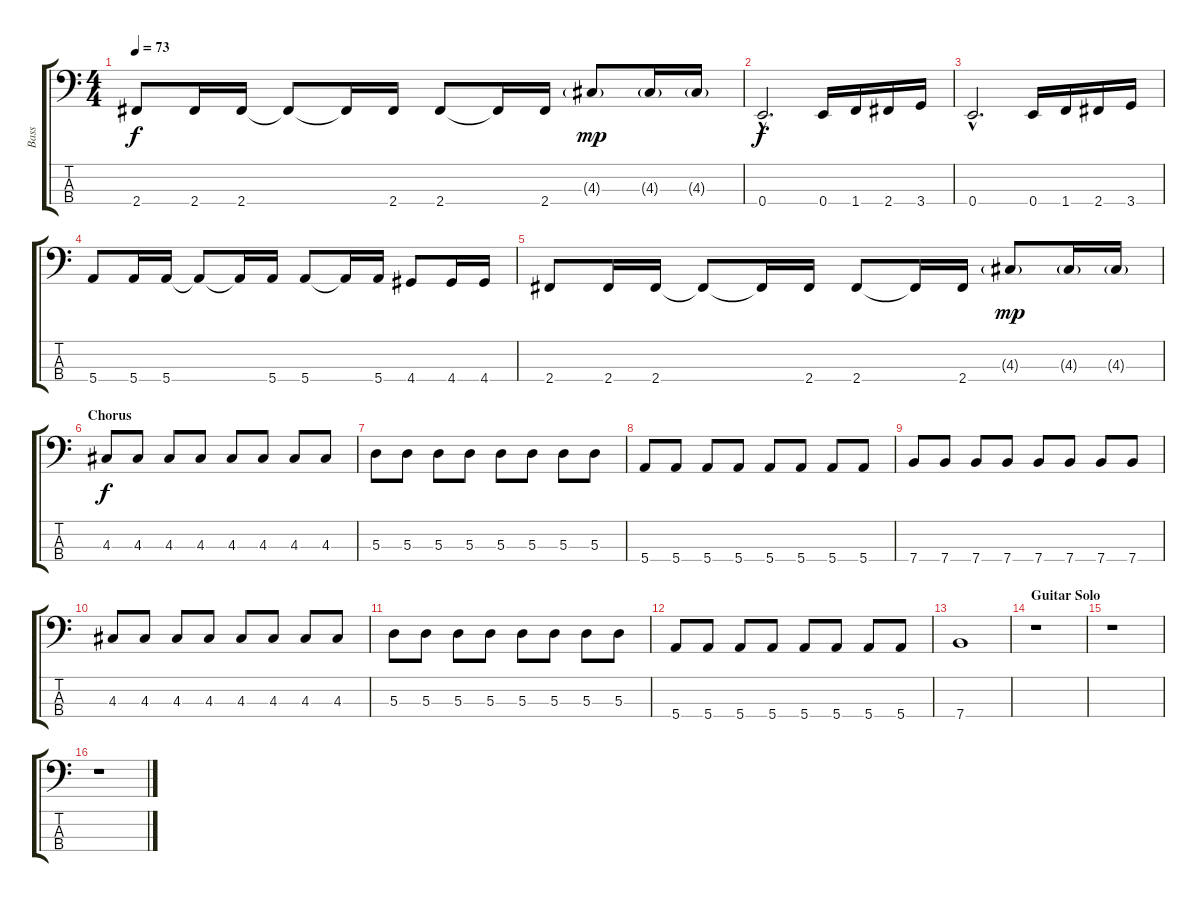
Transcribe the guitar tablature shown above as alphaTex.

\track ("Bass" "Bass") {instrument electricbassfinger}
\staff {score tabs}
\tuning (G2 D2 A1 E1) {hide}
\ts (4 4)
\tempo 73
\clef f4
\ks c
2.4.8{dy f} 2.4.16 2.4.16 2.4{t}.8 2.4{t}.16 2.4.16 2.4.8 2.4{t}.16 2.4.16 4.3{g}.8{dy mp} 4.3{g}.16 4.3{g}.16 |
0.4{hac}.2{d dy f} 0.4.16 1.4.16 2.4.16 3.4.16 |
0.4{hac}.2{d} 0.4.16 1.4.16 2.4.16 3.4.16 |
5.4.8 5.4.16 5.4.16 5.4{t}.8 5.4{t}.16 5.4.16 5.4.8 5.4{t}.16 5.4.16 4.4.8 4.4.16 4.4.16 |
2.4.8 2.4.16 2.4.16 2.4{t}.8 2.4{t}.16 2.4.16 2.4.8 2.4{t}.16 2.4.16 4.3{g}.8{dy mp} 4.3{g}.16 4.3{g}.16 |
\section ("" "Chorus")
4.3.8{dy f} 4.3.8 4.3.8 4.3.8 4.3.8 4.3.8 4.3.8 4.3.8 |
5.3.8 5.3.8 5.3.8 5.3.8 5.3.8 5.3.8 5.3.8 5.3.8 |
5.4.8 5.4.8 5.4.8 5.4.8 5.4.8 5.4.8 5.4.8 5.4.8 |
7.4.8 7.4.8 7.4.8 7.4.8 7.4.8 7.4.8 7.4.8 7.4.8 |
4.3.8 4.3.8 4.3.8 4.3.8 4.3.8 4.3.8 4.3.8 4.3.8 |
5.3.8 5.3.8 5.3.8 5.3.8 5.3.8 5.3.8 5.3.8 5.3.8 |
5.4.8 5.4.8 5.4.8 5.4.8 5.4.8 5.4.8 5.4.8 5.4.8 |
7.4.1 |
\section ("" "Guitar Solo")
r.1 |
r.1 |
r.1
